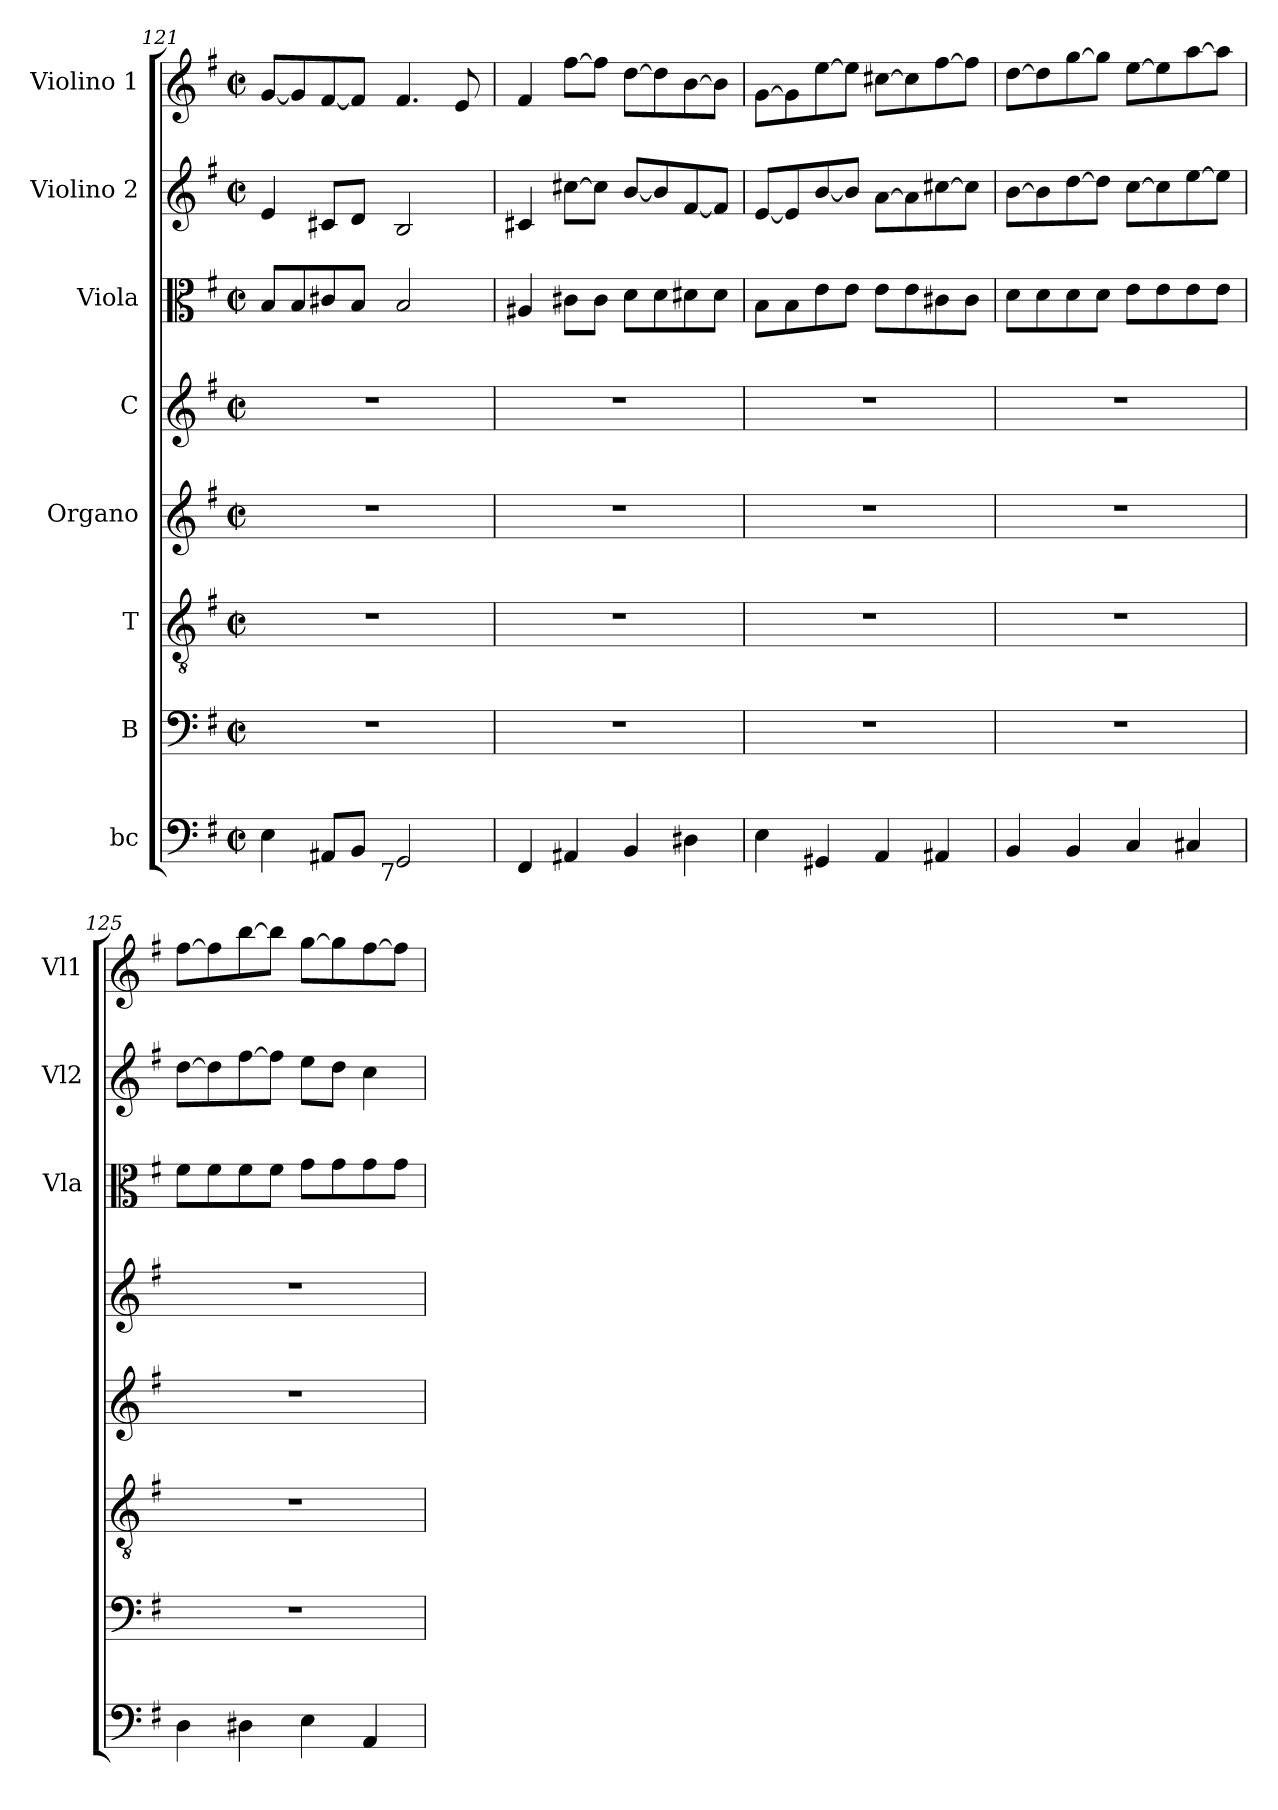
**kern	**kern	**kern	**kern	**kern	**kern	**kern	**kern
*part8	*part7	*part6	*part5	*part4	*part3	*part2	*part1
*staff8	*staff7	*staff6	*staff5	*staff4	*staff3	*staff2	*staff1
*I"bc	*I"B	*I"T	*I"Organo	*I"C	*I"Viola	*I"Violino 2	*I"Violino 1
*	*	*	*	*	*I'Vla	*I'Vl2	*I'Vl1
*clefF4	*clefF4	*clefGv2	*clefG2	*clefG2	*clefC3	*clefG2	*clefG2
*k[f#]	*k[f#]	*k[f#]	*k[f#]	*k[f#]	*k[f#]	*k[f#]	*k[f#]
*G:	*G:	*G:	*G:	*G:	*G:	*G:	*G:
*M2/2	*M2/2	*M2/2	*M2/2	*M2/2	*M2/2	*M2/2	*M2/2
*met(c|)	*met(c|)	*met(c|)	*met(c|)	*met(c|)	*met(c|)	*met(c|)	*met(c|)
=121	=121	=121	=121	=121	=121	=121	=121
*^	*	*	*	*	*	*	*
4E\	4ryy	1r	1r	1r	1r	8B/L	4e/	[<8g/L
.	.	.	.	.	.	8B/	.	8g/]
8AA#X/L	8ryy	.	.	.	.	8c#X/	8c#X/L	[<8f#/
8BB/J	16ryy	.	.	.	.	8B/J	8d/J	8f#/J]
.	64ryy	.	.	.	.	.	.	.
!	!LO:TX:b:t=7	!	!	!	!	!	!	!
.	2ryy	.	.	.	.	.	.	.
2GG/	.	.	.	.	.	2B/	2B/	4.f#/
.	.	.	.	.	.	.	.	8e/
.	32.ryy	.	.	.	.	.	.	.
=122	=122	=122	=122	=122	=122	=122	=122	=122
!LO:TX:b:t=#	!	!	!	!	!	!	!	!
*v	*v	*	*	*	*	*	*	*
4FF#/	1r	1r	1r	1r	4A#X/	4c#X/	4f#/
4AA#X</	.	.	.	.	8c#X\L	[>8cc#X\L	[>8ff#\L
.	.	.	.	.	8c#\J	8cc#\J]	8ff#\J]
4BB/	.	.	.	.	8d\L	[<8b/L	[>8dd\L
.	.	.	.	.	8d\	8b/]	8dd\]
4D#X>\	.	.	.	.	8d#X\	[<8f#/	[>8b\
.	.	.	.	.	8d#\J	8f#/J]	8b\J]
=123	=123	=123	=123	=123	=123	=123	=123
4E\	1r	1r	1r	1r	8B\L	[<8e/L	[>8g\L
.	.	.	.	.	8B\	8e/]	8g\]
4GG#X</	.	.	.	.	8e\	[<8b/	[>8ee\
.	.	.	.	.	8e\J	8b/J]	8ee\J]
4AA/	.	.	.	.	8e\L	[>8a\L	[>8cc#X\L
.	.	.	.	.	8e\	8a\]	8cc#\]
4AA#X</	.	.	.	.	8c#X\	[>8cc#X\	[>8ff#\
.	.	.	.	.	8c#\J	8cc#\J]	8ff#\J]
=124	=124	=124	=124	=124	=124	=124	=124
4BB</	1r	1r	1r	1r	8d\L	[>8b\L	[>8dd\L
.	.	.	.	.	8d\	8b\]	8dd\]
4BB</	.	.	.	.	8d\	[>8dd\	[>8gg\
.	.	.	.	.	8d\J	8dd\J]	8gg\J]
4C/	.	.	.	.	8e\L	[>8cc\L	[>8ee\L
.	.	.	.	.	8e\	8cc\]	8ee\]
4C#X</	.	.	.	.	8e\	[>8ee\	[>8aa\
.	.	.	.	.	8e\J	8ee\J]	8aa\J]
=125	=125	=125	=125	=125	=125	=125	=125
4D\	1r	1r	1r	1r	8f#\L	[>8dd\L	[>8ff#\L
.	.	.	.	.	8f#\	8dd\]	8ff#\]
4D#X>\	.	.	.	.	8f#\	[>8ff#\	[>8bb\
.	.	.	.	.	8f#\J	8ff#\J]	8bb\J]
4E\	.	.	.	.	8g\L	8ee\L	[>8gg\L
.	.	.	.	.	8g\	8dd\J	8gg\]
4AA</	.	.	.	.	8g\	4cc\	[>8ff#\
.	.	.	.	.	8g\J	.	8ff#\J]
=	=	=	=	=	=	=	=
*-	*-	*-	*-	*-	*-	*-	*-
